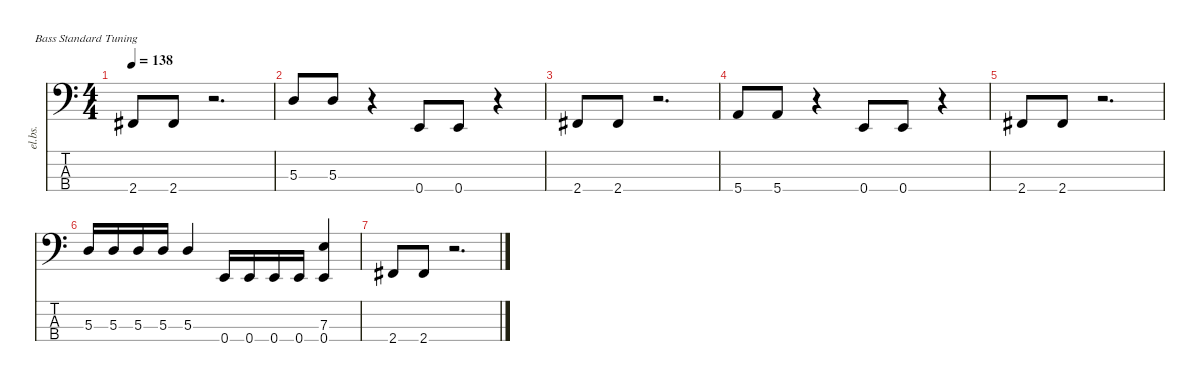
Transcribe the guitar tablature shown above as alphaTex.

\defaultSystemsLayout 4
\hideDynamics
\bracketExtendMode nobrackets
\otherSystemsTrackNameOrientation horizontal
\track ("Bob Daisley" "el.bs.") {instrument electricbassfinger}
\staff {score tabs}
\tuning (G2 D2 A1 E1)
\ts (4 4)
\tempo 138
\clef f4
\ks c
2.4{acc #}.8{dy f beam Up} 2.4{acc #}.8{beam Up} r.2{d beam Up} |
5.3.8{beam Up} 5.3.8{beam Up} r.4{beam Up} 0.4.8{beam Up} 0.4.8{beam Up} r.4{beam Up} |
2.4{acc #}.8{beam Up} 2.4{acc #}.8{beam Up} r.2{d beam Up} |
5.4.8{beam Up} 5.4.8{beam Up} r.4{beam Up} 0.4.8{beam Up} 0.4.8{beam Up} r.4{beam Up} |
2.4{acc #}.8{beam Up} 2.4{acc #}.8{beam Up} r.2{d beam Up} |
5.3.16{beam Up} 5.3.16{beam Up} 5.3.16{beam Up} 5.3.16{beam Up} 5.3.4{beam Up} 0.4.16{beam Up} 0.4.16{beam Up} 0.4.16{beam Up} 0.4.16{beam Up} (7.3 0.4).4{beam Up} |
2.4{acc #}.8{beam Up} 2.4{acc #}.8{beam Up} r.2{d beam Up}
